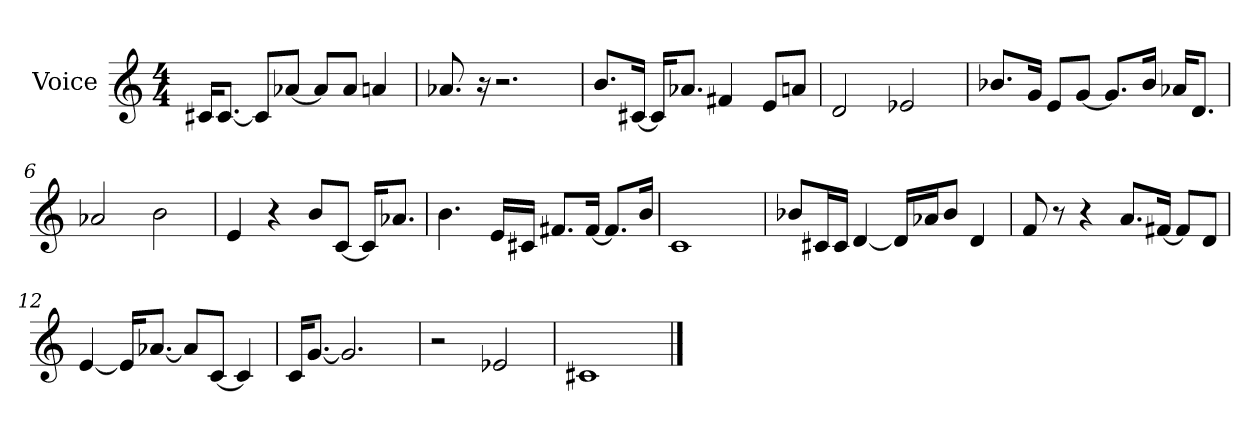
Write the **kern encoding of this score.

**kern
*part1
*staff1
*I"Voice
*I'Voice
*clefG2
*M4/4
=1
16c#X/KL
[<8.c#/J
8c#/L]
[<8a-X/J
8a-/L]
8a-/J
4an/
=2
8.a-X/
16ra
2.rcc
=3
8.b/L
[<16c#X/Jk
16c#/KL]
8.a-X/J
4f#X/
8e/L
8an/J
=4
2d/
2e-X/
=5
8.b-X/L
16g/Jk
8e/L
[<8g/J
8.g/L]
16b-/Jk
16a-X/KL
8.d/J
=6
2a-X/
2b\
!!LO:LB:g=z
=7
4e/
4r
8b/L
[<8c/J
16c/KL]
8.a-X/J
=8
4.b\
16e/LL
16c#X/JJ
8.f#X/L
[<16f#/Jk
8.f#/L]
16b/Jk
=9
1c
=10
8b-X/L
16c#X/L
16c#/JJ
[<4d/
16d/LL]
16a-X/J
8b-/J
4d/
=11
8f/
8r
4r
8.a/L
[<16f#X/Jk
8f#/L]
8d/J
=12
[<4e/
16e/KL]
[<8.a-X/J
8a-/L]
[<8c/J
4c/]
!!LO:LB:g=z
=13
16c/KL
[<8.g/J
2.g/]
=14
2rcc
2e-X/
=15
1c#X
==
*-
